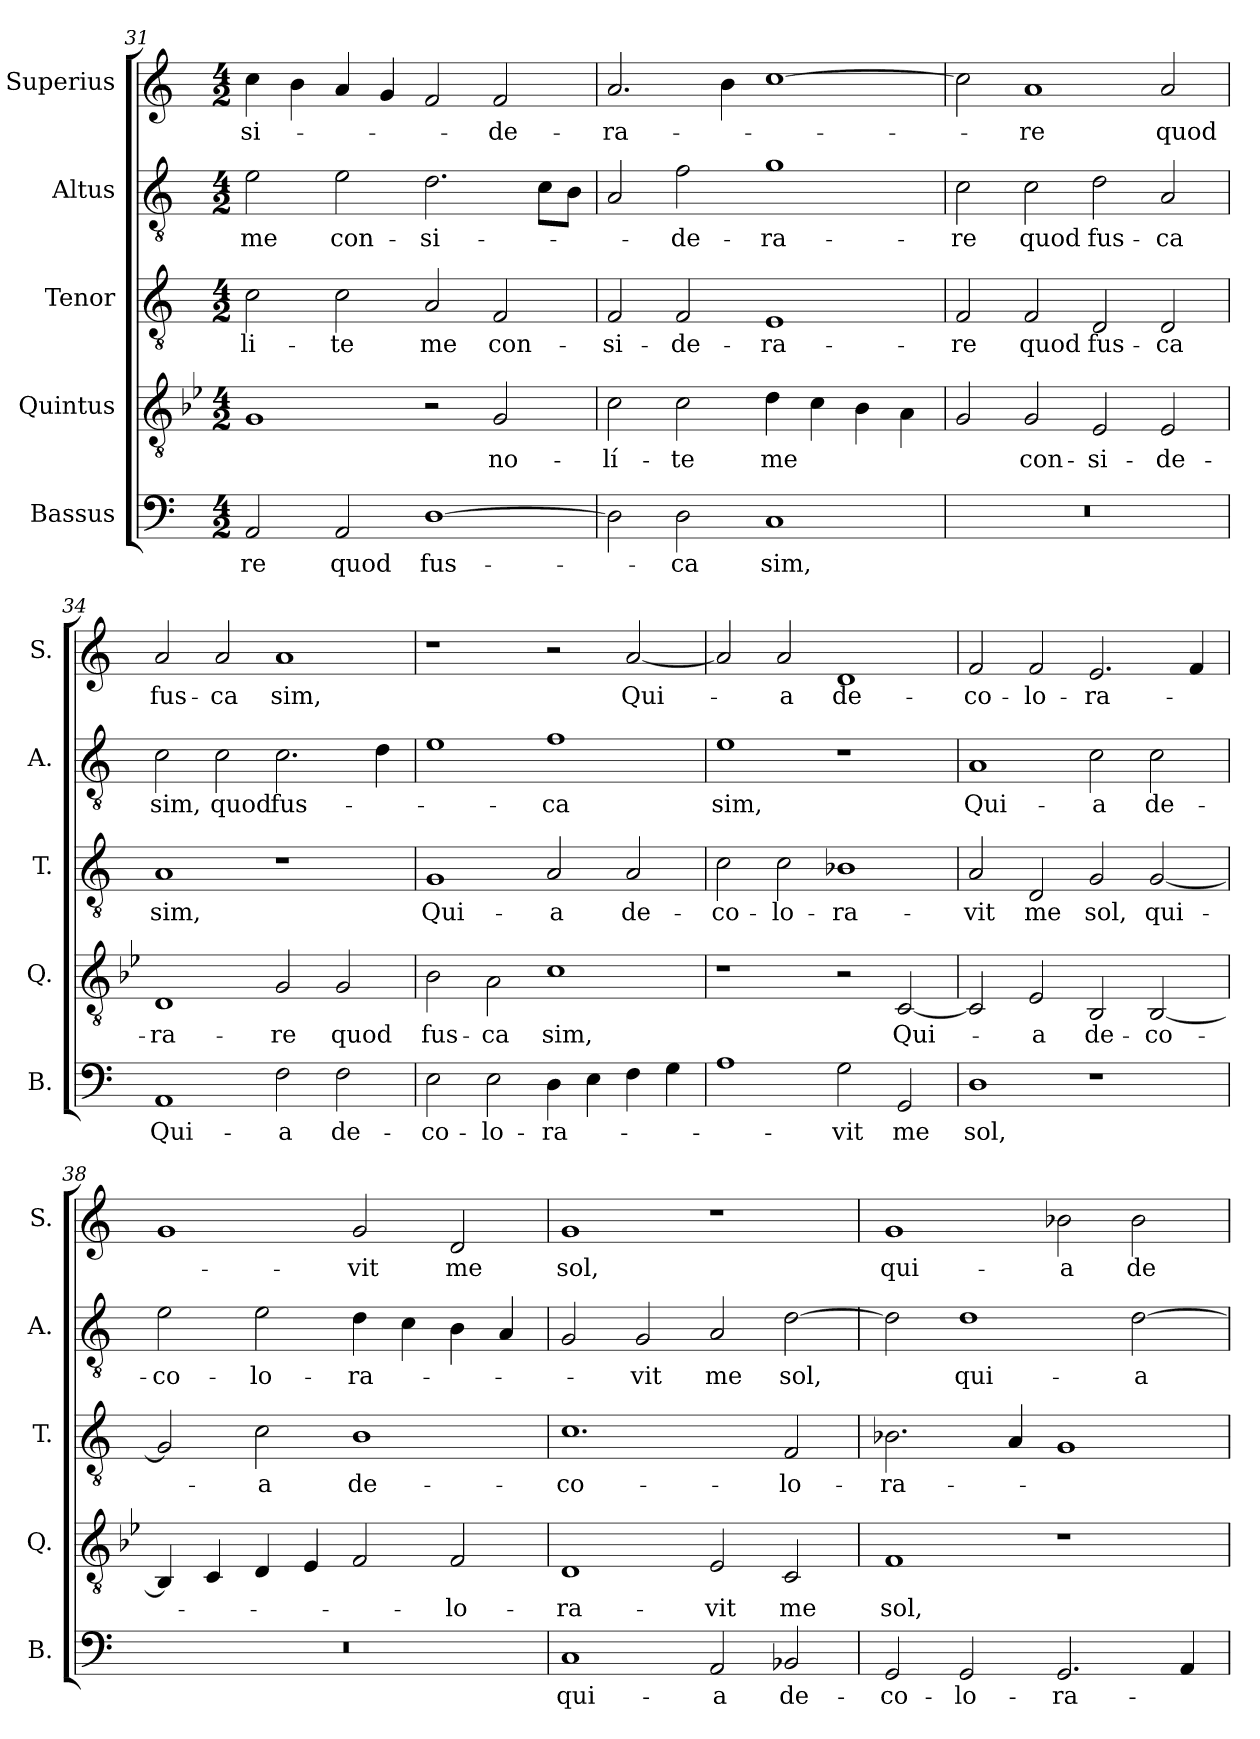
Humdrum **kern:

**kern	**text	**kern	**text	**kern	**text	**kern	**text	**kern	**text
*part5	*part5	*part4	*part4	*part3	*part3	*part2	*part2	*part1	*part1
*staff5	*staff5	*staff4	*staff4	*staff3	*staff3	*staff2	*staff2	*staff1	*staff1
*I"Bassus	*	*I"Quintus	*	*I"Tenor	*	*I"Altus	*	*I"Superius	*
*I'B.	*	*I'Q.	*	*I'T.	*	*I'A.	*	*I'S.	*
*clefF4	*	*clefGv2	*	*clefGv2	*	*clefGv2	*	*clefG2	*
*	*	*ITrd8c14	*	*	*	*ITrd1c2	*	*	*
*k[]	*	*k[b-e-]	*	*k[]	*	*k[b-e-]	*	*k[]	*
*M4/2	*	*M4/2	*	*M4/2	*	*M4/2	*	*M4/2	*
=31	=31	=31	=31	=31	=31	=31	=31	=31	=31
2AA/	-re	1GG	.	2c\	-li-	2d\	me	4cc\	-si-
.	.	.	.	.	.	.	.	4b\	.
2AA/	quod	.	.	2c\	-te	2d\	con-	4a/	.
.	.	.	.	.	.	.	.	4g/	.
[1D	fus-	2r	.	2A/	me	2.c\	-si-	2f/	.
.	.	2GG/	no-	2F/	con-	.	.	2f/	-de-
.	.	.	.	.	.	8B-\L	.	.	.
.	.	.	.	.	.	8A\J	.	.	.
!!LO:PB:g=z
=32	=32	=32	=32	=32	=32	=32	=32	=32	=32
2D\]	.	2C\	-lí-	2F/	-si-	2G/	.	2.a/	-ra-
2D\	-ca	2C\	-te	2F/	-de-	2e-\	-de-	.	.
.	.	.	.	.	.	.	.	4b\	.
1C	sim,	4D\	me	1E	-ra-	1f	-ra-	[1cc	.
.	.	4C\	.	.	.	.	.	.	.
.	.	4BB-\	.	.	.	.	.	.	.
.	.	4AA\	.	.	.	.	.	.	.
=33	=33	=33	=33	=33	=33	=33	=33	=33	=33
0r	.	2GG/	.	2F/	-re	2B-\	-re	2cc\]	.
.	.	2GG/	con-	2F/	quod	2B-\	quod	1a	-re
.	.	2EE-/	-si-	2D/	fus-	2c\	fus-	.	.
.	.	2EE-/	-de-	2D/	-ca	2G/	-ca	2a/	quod
=34	=34	=34	=34	=34	=34	=34	=34	=34	=34
1AA	Qui-	1DD	-ra-	1A	sim,	2B-\	sim,	2a/	fus-
.	.	.	.	.	.	2B-\	quod	2a/	-ca
2F\	-a	2GG/	-re	1r	.	2.B-\	fus-	1a	sim,
2F\	de-	2GG/	quod	.	.	.	.	.	.
.	.	.	.	.	.	4c\	.	.	.
=35	=35	=35	=35	=35	=35	=35	=35	=35	=35
2E\	-co-	2BB-\	fus-	1G	Qui-	1d	.	1r	.
2E\	-lo-	2AA\	-ca	.	.	.	.	.	.
4D\	-ra-	1C	sim,	2A/	-a	1e-	-ca	2r	.
4E\	.	.	.	.	.	.	.	.	.
4F\	.	.	.	2A/	de-	.	.	[2a/	Qui-
4G\	.	.	.	.	.	.	.	.	.
!!LO:LB:g=z
=36	=36	=36	=36	=36	=36	=36	=36	=36	=36
1A	.	1r	.	2c\	-co-	1d	sim,	2a/]	.
.	.	.	.	2c\	-lo-	.	.	2a/	-a
2G\	-vit	2r	.	1B-X	-ra-	1r	.	1d	de-
2GG/	me	[2CC/	Qui-	.	.	.	.	.	.
=37	=37	=37	=37	=37	=37	=37	=37	=37	=37
1D	sol,	2CC/]	.	2A/	-vit	1G	Qui-	2f/	-co-
.	.	2EE-/	-a	2D/	me	.	.	2f/	-lo-
1r	.	2BBB-/	de-	2G/	sol,	2B-\	-a	2.e/	-ra-
.	.	[2BBB-/	-co-	[2G/	qui-	2B-\	de-	.	.
.	.	.	.	.	.	.	.	4f/	.
=38	=38	=38	=38	=38	=38	=38	=38	=38	=38
0r	.	4BBB-/]	.	2G/]	.	2d\	-co-	1g	.
.	.	4CC/	.	.	.	.	.	.	.
.	.	4DD/	.	2c\	-a	2d\	-lo-	.	.
.	.	4EE-/	.	.	.	.	.	.	.
.	.	2FF/	.	1B	de-	4c\	-ra-	2g/	-vit
.	.	.	.	.	.	4B-\	.	.	.
.	.	2FF/	-lo-	.	.	4A\	.	2d/	me
.	.	.	.	.	.	4G/	.	.	.
=39	=39	=39	=39	=39	=39	=39	=39	=39	=39
1C	qui-	1DD	-ra-	1.c	-co-	2F/	.	1g	sol,
.	.	.	.	.	.	2F/	-vit	.	.
2AA/	-a	2EE-/	-vit	.	.	2G/	me	1r	.
2BB-X/	de-	2CC/	me	2F/	-lo-	[2c\	sol,	.	.
!!LO:PB:g=z
=40	=40	=40	=40	=40	=40	=40	=40	=40	=40
2GG/	-co-	1FF	sol,	2.B-X\	-ra-	2c\]	.	1g	qui-
2GG/	-lo-	.	.	.	.	1c	qui-	.	.
.	.	.	.	4A/	.	.	.	.	.
2.GG/	-ra-	1r	.	1G	.	.	.	2b-X\	-a
.	.	.	.	.	.	[2c\	-a	2b-\	de-
4AA/	.	.	.	.	.	.	.	.	.
=	=	=	=	=	=	=	=	=	=
*-	*-	*-	*-	*-	*-	*-	*-	*-	*-
